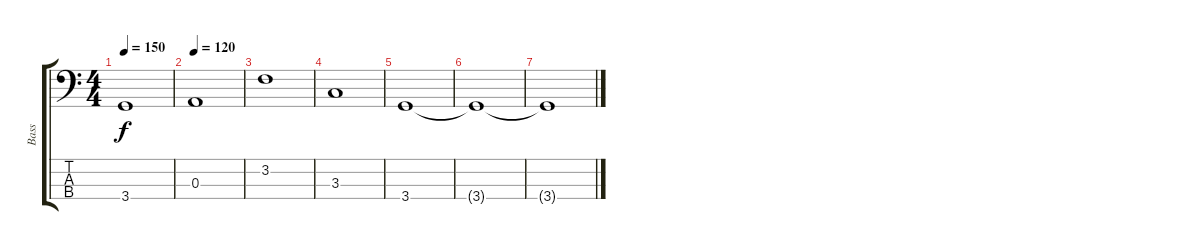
\track ("Bass" "Bass") {instrument electricbassfinger}
\staff {score tabs}
\tuning (G2 D2 A1 E1) {hide}
\ts (4 4)
\tempo 150
\clef f4
\ks c
3.4.1{dy f} |
\tempo 120
0.3.1 |
3.2.1 |
3.3.1 |
3.4.1 |
3.4{t}.1 |
3.4{t}.1
